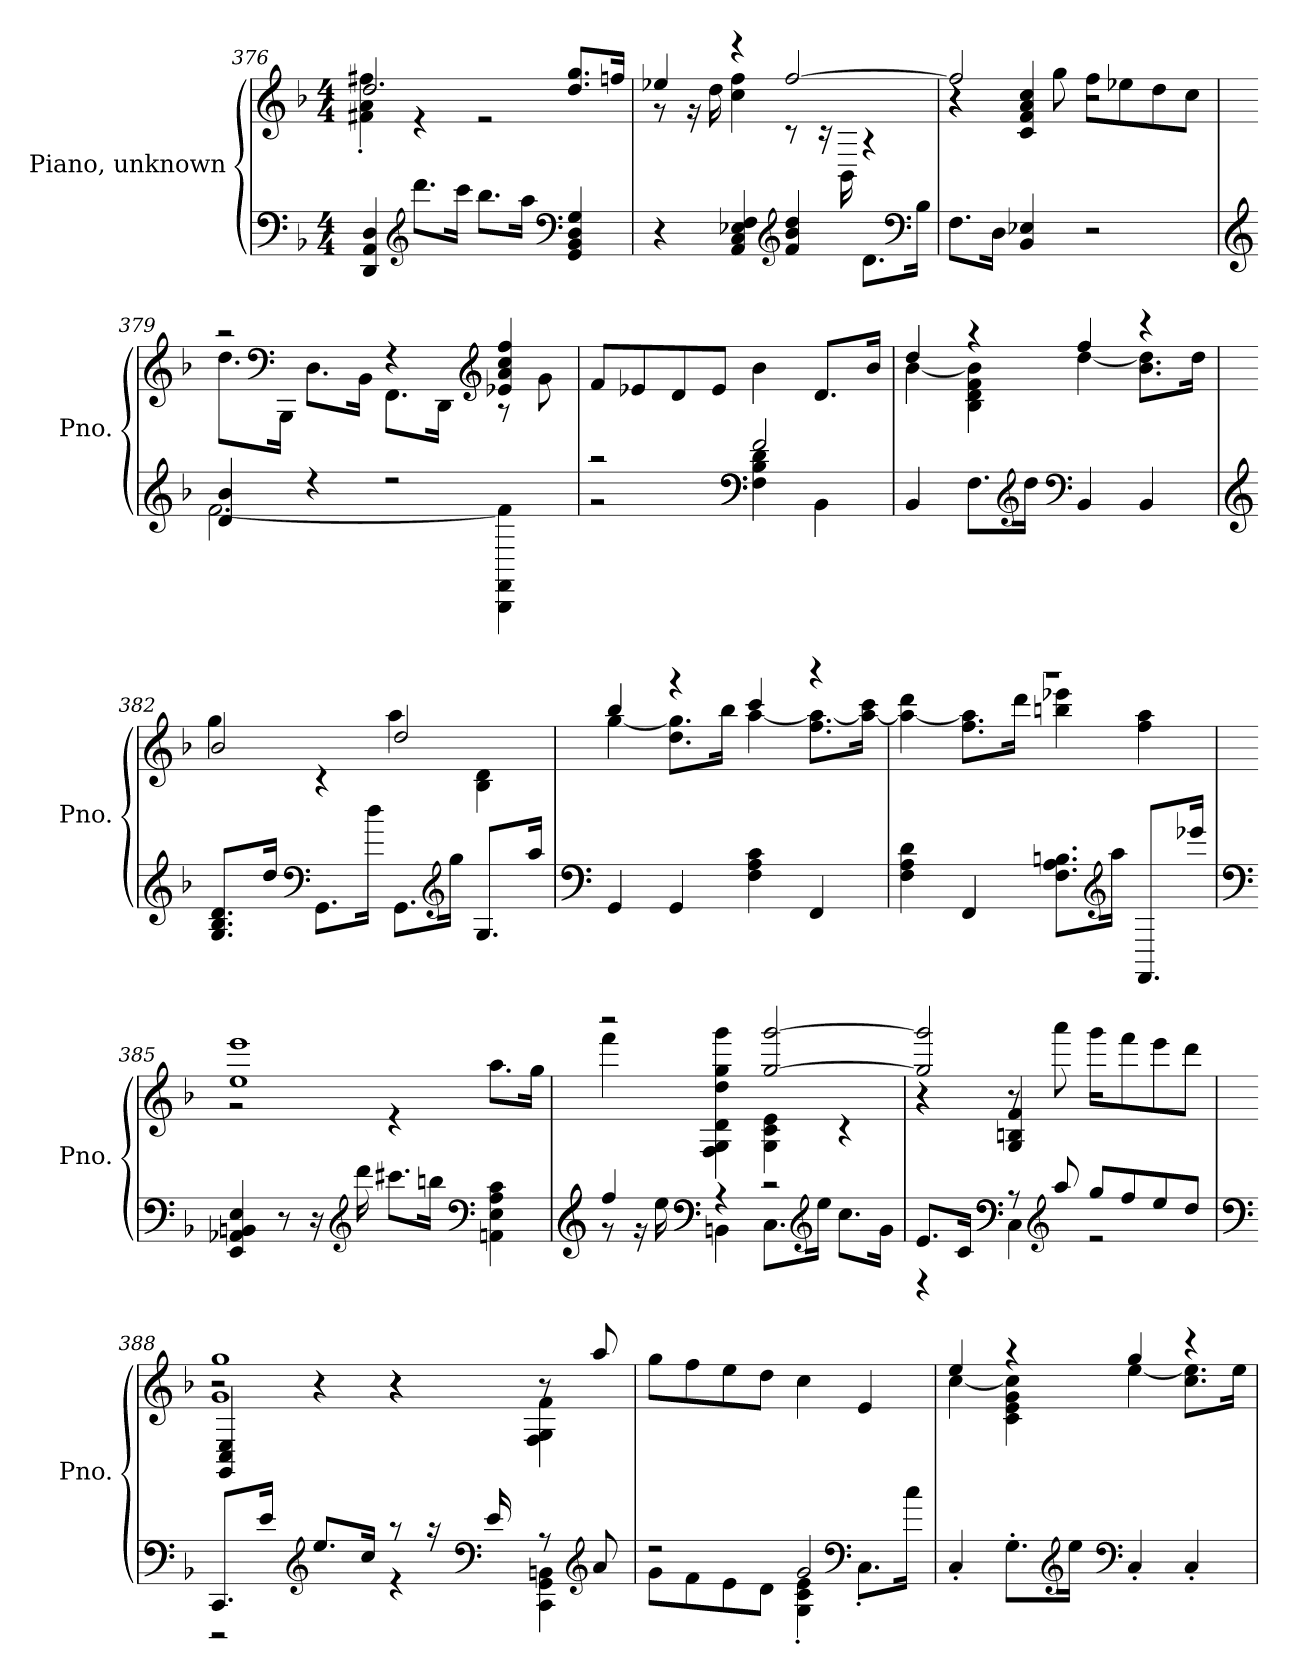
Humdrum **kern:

**kern	**kern
*part1	*part1
*staff2	*staff1
*I"Piano, unknown	*
*I'Pno.	*
*clefF4	*clefG2
*k[b-]	*k[b-]
*M4/4	*M4/4
=376	=376
*	*^
4DD/ 4AA/ 4D/	2.dd/	4f#X\' 4a\' 4ff#X\'
*clefG2	*	*
8.ddd\L	.	4r
16ccc\Jk	.	.
8.bb-\L	.	2r
16aa\Jk	.	.
*clefF4	*	*
4GG/ 4BB-/ 4D/ 4G/	8.dd/ 8.gg/L	.
.	16ffn/Jk	.
!!LO:LB:g=z	!!
=377	=377	=377
4r	4ee-X/	8r
.	.	16r
.	.	16dd\
4AA/ 4C/ 4E-X/ 4F/	4r	4cc\ 4ff\
*clefG2	*	*
4f/ 4b-/ 4dd/	[2ff/	8r
.	.	16r
.	.	16BB-\
8.d\L	.	4r
*clefF4	*	*
16B-\Jk	.	.
=378	=378	=378
*	*	*^
8.F\L	2ff/]	4r	4r
16D\Jk	.	.	.
4BB-/ 4E-X/	.	8r	4c/ 4f/ 4a/ 4cc/
.	.	8gg\	.
2r	2r	8ff\L	2r
.	.	8ee-X\	.
.	.	8dd\	.
.	.	8cc\J	.
*	*v	*v	*v
=379	=379
*clefG2	*
*^	*^
4d/ 4b-/	[2.f\	2r	8.dd\L
*	*	*clefF4	*
.	.	.	16BBB-\Jk
4r	.	.	8.D\L
.	.	.	16BB-\Jk
2r	.	4r	8.FF\L
.	.	.	16DD\Jk
*	*	*clefG2	*
.	4BBB-\ 4FF\ 4f\]	4e-X/ 4a/ 4cc/ 4ff/	8r
.	.	.	8g\
*	*	*v	*v
!!LO:LB:g=z
=380	=380	=380
2r	2r	8f/L
.	.	8e-X/
.	.	8d/
.	.	8e-/J
*clefF4	*	*
2f/	4F\ 4B-\ 4d\	4b-\
.	4BB-\	8.d/L
.	.	16b-/Jk
*v	*v	*
=381	=381
*	*^
4BB-/	4dd/	[4b-\
8.F\L	4r	4B-\ 4d\ 4f\ 4b-\]
*clefG2	*	*
16dd\Jk	.	.
*clefF4	*	*
4BB-/	4ff/	[4dd\
4BB-/	4r	8.b-\ 8.dd\]L
.	.	16dd\Jk
=382	=382	=382
*clefG2	*	*
8.G/ 8.B-/ 8.d/L	2b-/	4gg\
16dd/Jk	.	.
*clefF4	*	*
8.GG\L	.	4r
16dd\Jk	.	.
8.GG\L	2dd/	4aa\
*clefG2	*	*
16gg\Jk	.	.
8.G/L	.	4B-\ 4d\
16aa/Jk	.	.
!!LO:LB:g=z	!!
=383	=383	=383
*clefF4	*	*
4GG/	4bb-/	[4gg\
4GG/	4r	8.dd\ 8.gg\]L
.	.	16bb-\Jk
4F\ 4A\ 4c\	4ccc/	[4aa\
4FF/	4r	8.ff\ 8.aa\_L
.	.	16aa\_ 16ccc\Jk
=384	=384	=384
4F\ 4A\ 4d\	1r	4aa\_ 4ddd\
4FF/	.	8.ff\ 8.aa\]L
.	.	16ddd\Jk
8.F\ 8.A\ 8.Bn\L	.	4bbn\ 4eee-X\
*clefG2	*	*
16aa\Jk	.	.
8.FF/L	.	4ff\ 4aa\
16eee-X/Jk	.	.
=385	=385	=385
*clefF4	*	*
4EE/ 4AA-X/ 4BBn/ 4E/	1ee 1eee	2r
8r	.	.
16r	.	.
*clefG2	*	*
16ddd\	.	.
8.ccc#X\L	.	4r
16bbn\Jk	.	.
*clefF4	*	*
4AAn\ 4E\ 4A\ 4c\	.	8.aa\L
.	.	16gg\Jk
!!LO:PB:g=z	!!
=386	=386	=386
*clefG2	*	*
*^	*	*
4ff/	8r	2r	4fff\
.	16r	.	.
.	16ee\	.	.
*clefF4	*	*	*
4r	4BBn\	.	4F\ 4G\ 4d\ 4dd\ 4gg\ 4ggg\
2r	8.C\L	[2gg/ [2ggg/	4G\ 4c\ 4e\
*clefG2	*	*	*
.	16ee\Jk	.	.
.	8.cc\L	.	4r
.	16g\Jk	.	.
=387	=387	=387	=387
*	*	*	*^
8.e/L	4r	2gg/] 2ggg/]	4r	4r
16c/Jk	.	.	.	.
*clefF4	*	*	*	*
8r	4C\	.	8r	4G/ 4Bn/ 4f/
*clefG2	*	*	*	*
8aa/	.	.	8aaa\	.
8gg/L	2r	2r	8ggg\L	2r
8ff/	.	.	8fff\	.
8ee/	.	.	8eee\	.
8dd/J	.	.	8ddd\J	.
!!LO:LB:g=z	!!	!!
=388	=388	=388	=388	=388
*clefF4	*	*	*	*
8.CC/L	2r	1g 1gg	2r	4GG/ 4C/ 4E/
16e/Jk	.	.	.	.
*clefG2	*	*	*	*
8.ee/L	.	.	.	4r
16cc/Jk	.	.	.	.
8r	4r	.	4r	4r
16r	.	.	.	.
*clefF4	*	*	*	*
16e/	.	.	.	.
8r	4CC\ 4GG\ 4BBn\	.	4F\ 4G\ 4f\	8r
*clefG2	*	*	*	*
8a/	.	.	.	8aa/
*	*	*v	*v	*v
=389	=389	=389
2r	8g\L	8gg\L
.	8f\	8ff\
.	8e\	8ee\
.	8d\J	8dd\J
2g/	4G\' 4c\' 4e\'	4cc\
*clefF4	*	*
.	8.C'\L	4e/
.	16cc\Jk	.
*v	*v	*
=390	=390
*	*^
4C'/	4ee/	[4cc\
8.G'\L	4r	4c\ 4e\ 4g\ 4cc\]
*clefG2	*	*
16ee\Jk	.	.
*clefF4	*	*
4C'/	4gg/	[4ee\
4C'/	4r	8.cc\ 8.ee\]L
.	.	16ee\Jk
*	*v	*v
=	=
*-	*-
